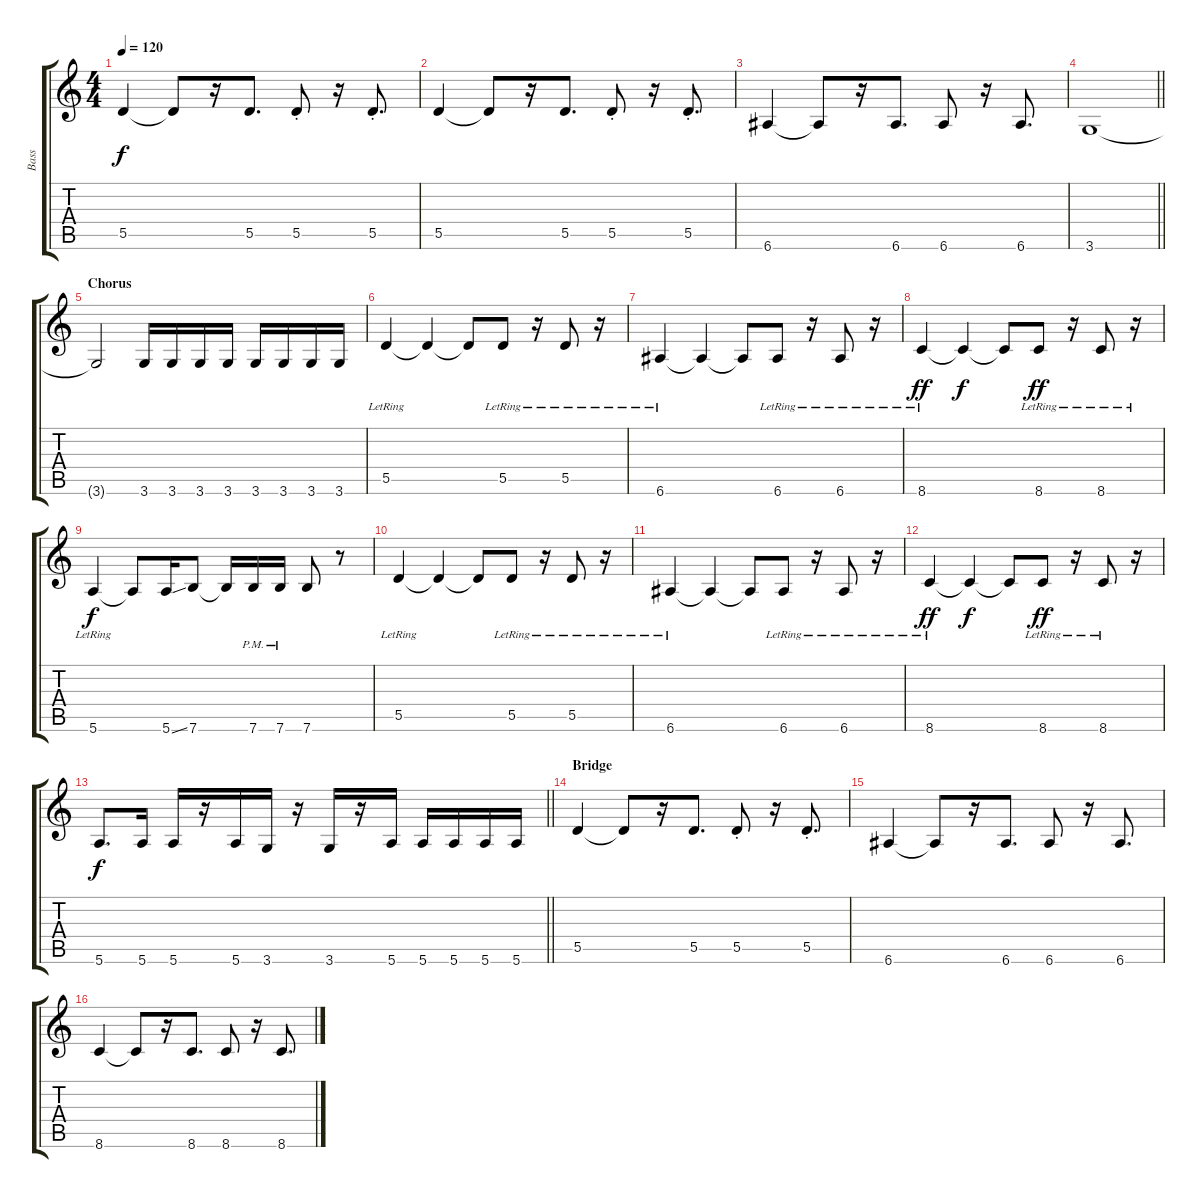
\track ("Bass" "Bass") {instrument electricbassfinger}
\staff {score tabs}
\tuning (E4 B3 G3 D3 A2 E2) {hide}
\ts (4 4)
\tempo 120
\clef g2
\ks c
5.5.4{dy f volume 13} 5.5{t}.8 r.16 5.5.8{d} 5.5{st}.8 r.16 5.5{st}.8{d} |
5.5.4 5.5{t}.8 r.16 5.5.8{d} 5.5{st}.8 r.16 5.5{st}.8{d} |
6.6.4 6.6{t}.8 r.16 6.6.8{d} 6.6.8 r.16 6.6.8{d} |
\barLineRight lightlight
3.6.1 |
\section ("" "Chorus")
3.6{t}.2{volume 7} 3.6.16 3.6.16 3.6.16 3.6.16 3.6.16 3.6.16 3.6.16 3.6.16 |
5.5{lr}.4 5.5{t}.4 5.5{t}.8 5.5{lr}.8 r.16 5.5{lr}.8 r.16 |
6.6{lr}.4 6.6{t}.4 6.6{t}.8 6.6{lr}.8 r.16 6.6{lr}.8 r.16 |
8.6{lr}.4{dy ff} 8.6{t}.4{dy f} 8.6{t}.8 8.6{lr}.8{dy ff} r.16 8.6{lr}.8 r.16 |
5.6{lr}.4{dy f} 5.6{t}.8 5.6{ss}.16 7.6.8 7.6{t}.16 7.6{pm}.16 7.6{pm}.16 7.6.8 r.8 |
5.5{lr}.4 5.5{t}.4 5.5{t}.8 5.5{lr}.8 r.16 5.5{lr}.8 r.16 |
6.6{lr}.4 6.6{t}.4 6.6{t}.8 6.6{lr}.8 r.16 6.6{lr}.8 r.16 |
8.6{lr}.4{dy ff} 8.6{t}.4{dy f} 8.6{t}.8 8.6{lr}.8{dy ff} r.16 8.6{lr}.8 r.16 |
\barLineRight lightlight
5.6.8{d dy f} 5.6.16 5.6.16 r.16 5.6.16 3.6.16 r.16 3.6.16 r.16 5.6.16 5.6.16 5.6.16 5.6.16 5.6.16 |
\section ("" "Bridge")
5.5.4{volume 13} 5.5{t}.8 r.16 5.5.8{d} 5.5{st}.8 r.16 5.5{st}.8{d} |
6.6.4 6.6{t}.8 r.16 6.6.8{d} 6.6.8 r.16 6.6.8{d} |
8.6.4 8.6{t}.8 r.16 8.6.8{d} 8.6.8 r.16 8.6.8{d}
